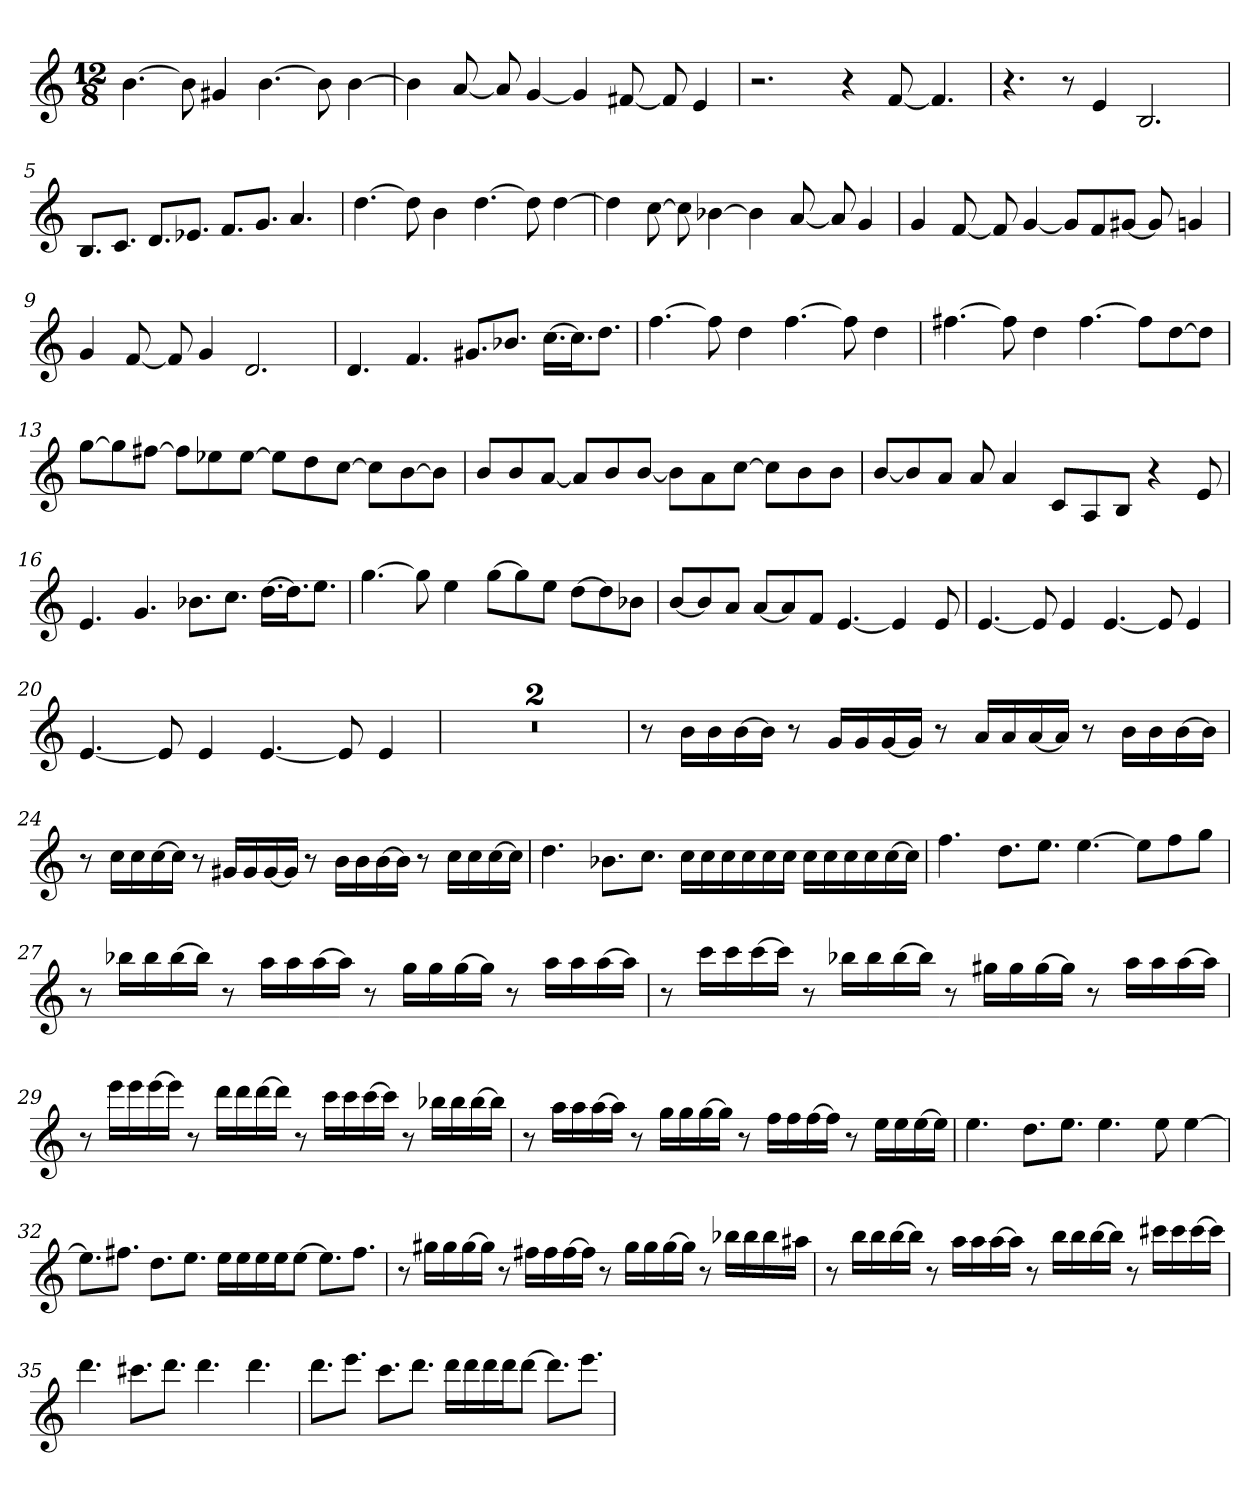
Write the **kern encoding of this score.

**kern
*part1
*staff1
*clefG2
*k[]
*C:
*M12/8
=1
[4.b
8b]
4g#X
[4.b
8b]
[4b
=2
4b]
[8a
8a]
[4g
4g]
[8f#X
8f#]
4e
=3
2.r
4r
[8f
4.f]
=4
4.r
8r
4e
2.B
=5
8.B/L
8.c/J
8.d/L
8.e-X/J
8.f/L
8.g/J
4.a
=6
[4.dd
8dd]
4b
[4.dd
8dd]
[4dd
=7
4dd]
[8cc
8cc]
[4b-X
4b-]
[8a
8a]
4g
=8
4g
[8f
8f]
[4g
8g/L]
8f/
[8g#X/J
8g#]
4gn
=9
4g
[8f
8f]
4g
2.d
=10
4.d
4.f
8.g#X/L
8.b-X/J
[16.cc\LL
16.cc\J]
8.dd\J
=11
[4.ff
8ff]
4dd
[4.ff
8ff]
4dd
=12
[4.ff#X
8ff#]
4dd
[4.ff#
8ff#\L]
[8dd\
8dd\J]
=13
[8gg\L
8gg\]
[8ff#X\J
8ff#\L]
8ee-X\
[8ee-\J
8ee-\L]
8dd\
[8cc\J
8cc\L]
[8b\
8b\J]
=14
8b/L
8b/
[8a/J
8a/L]
8b/
[8b/J
8b\L]
8a\
[8cc\J
8cc\L]
8b\
8b\J
=15
[8b/L
8b/]
8a/J
8a
4a
8c/L
8A/
8B/J
4r
8e
=16
4.e
4.g
8.b-X\L
8.cc\J
[16.dd\LL
16.dd\J]
8.ee\J
=17
[4.gg
8gg]
4ee
[8gg\L
8gg\]
8ee\J
[8dd\L
8dd\]
8b-X\J
=18
[8b/L
8b/]
8a/J
[8a/L
8a/]
8f/J
[4.e
4e]
8e
=19
[4.e
8e]
4e
[4.e
8e]
4e
=20
[4.e
8e]
4e
[4.e
8e]
4e
=21
1.r
=22
1.r
=23
8r
16b\LL
16b\
[16b\
16b\JJ]
8r
16g/LL
16g/
[16g/
16g/JJ]
8r
16a/LL
16a/
[16a/
16a/JJ]
8r
16b\LL
16b\
[16b\
16b\JJ]
=24
8r
16cc\LL
16cc\
[16cc\
16cc\JJ]
8r
16g#X/LL
16g#/
[16g#/
16g#/JJ]
8r
16b\LL
16b\
[16b\
16b\JJ]
8r
16cc\LL
16cc\
[16cc\
16cc\JJ]
=25
4.dd
8.b-X\L
8.cc\J
16cc\LL
16cc\
16cc\
16cc\
16cc\
16cc\JJ
16cc\LL
16cc\
16cc\
16cc\
[16cc\
16cc\JJ]
=26
4.ff
8.dd\L
8.ee\J
[4.ee
8ee\L]
8ff\
8gg\J
=27
8r
16bb-X\LL
16bb-\
[16bb-\
16bb-\JJ]
8r
16aa\LL
16aa\
[16aa\
16aa\JJ]
8r
16gg\LL
16gg\
[16gg\
16gg\JJ]
8r
16aa\LL
16aa\
[16aa\
16aa\JJ]
=28
8r
16ccc\LL
16ccc\
[16ccc\
16ccc\JJ]
8r
16bb-X\LL
16bb-\
[16bb-\
16bb-\JJ]
8r
16gg#X\LL
16gg#\
[16gg#\
16gg#\JJ]
8r
16aa\LL
16aa\
[16aa\
16aa\JJ]
=29
8r
16eee\LL
16eee\
[16eee\
16eee\JJ]
8r
16ddd\LL
16ddd\
[16ddd\
16ddd\JJ]
8r
16ccc\LL
16ccc\
[16ccc\
16ccc\JJ]
8r
16bb-X\LL
16bb-\
[16bb-\
16bb-\JJ]
=30
8r
16aa\LL
16aa\
[16aa\
16aa\JJ]
8r
16gg\LL
16gg\
[16gg\
16gg\JJ]
8r
16ff\LL
16ff\
[16ff\
16ff\JJ]
8r
16ee\LL
16ee\
[16ee\
16ee\JJ]
=31
4.ee
8.dd\L
8.ee\J
4.ee
8ee
[4ee
=32
8.ee\L]
8.ff#X\J
8.dd\L
8.ee\J
16ee\LL
16ee\
16ee\
16ee\J
[8ee\J
8.ee\L]
8.ff#\J
=33
8r
16gg#X\LL
16gg#\
[16gg#\
16gg#\JJ]
8r
16ff#X\LL
16ff#\
[16ff#\
16ff#\JJ]
8r
16gg#\LL
16gg#\
[16gg#\
16gg#\JJ]
8r
16bb-X\LL
16bb-\
16bb-\
16aa#X\JJ
=34
8r
16bb\LL
16bb\
[16bb\
16bb\JJ]
8r
16aa\LL
16aa\
[16aa\
16aa\JJ]
8r
16bb\LL
16bb\
[16bb\
16bb\JJ]
8r
16ccc#X\LL
16ccc#\
[16ccc#\
16ccc#\JJ]
=35
4.ddd
8.ccc#X\L
8.ddd\J
4.ddd
4.ddd
=36
8.ddd\L
8.eee\J
8.ccc\L
8.ddd\J
16ddd\LL
16ddd\
16ddd\
16ddd\J
[8ddd\J
8.ddd\L]
8.eee\J
=
*-
